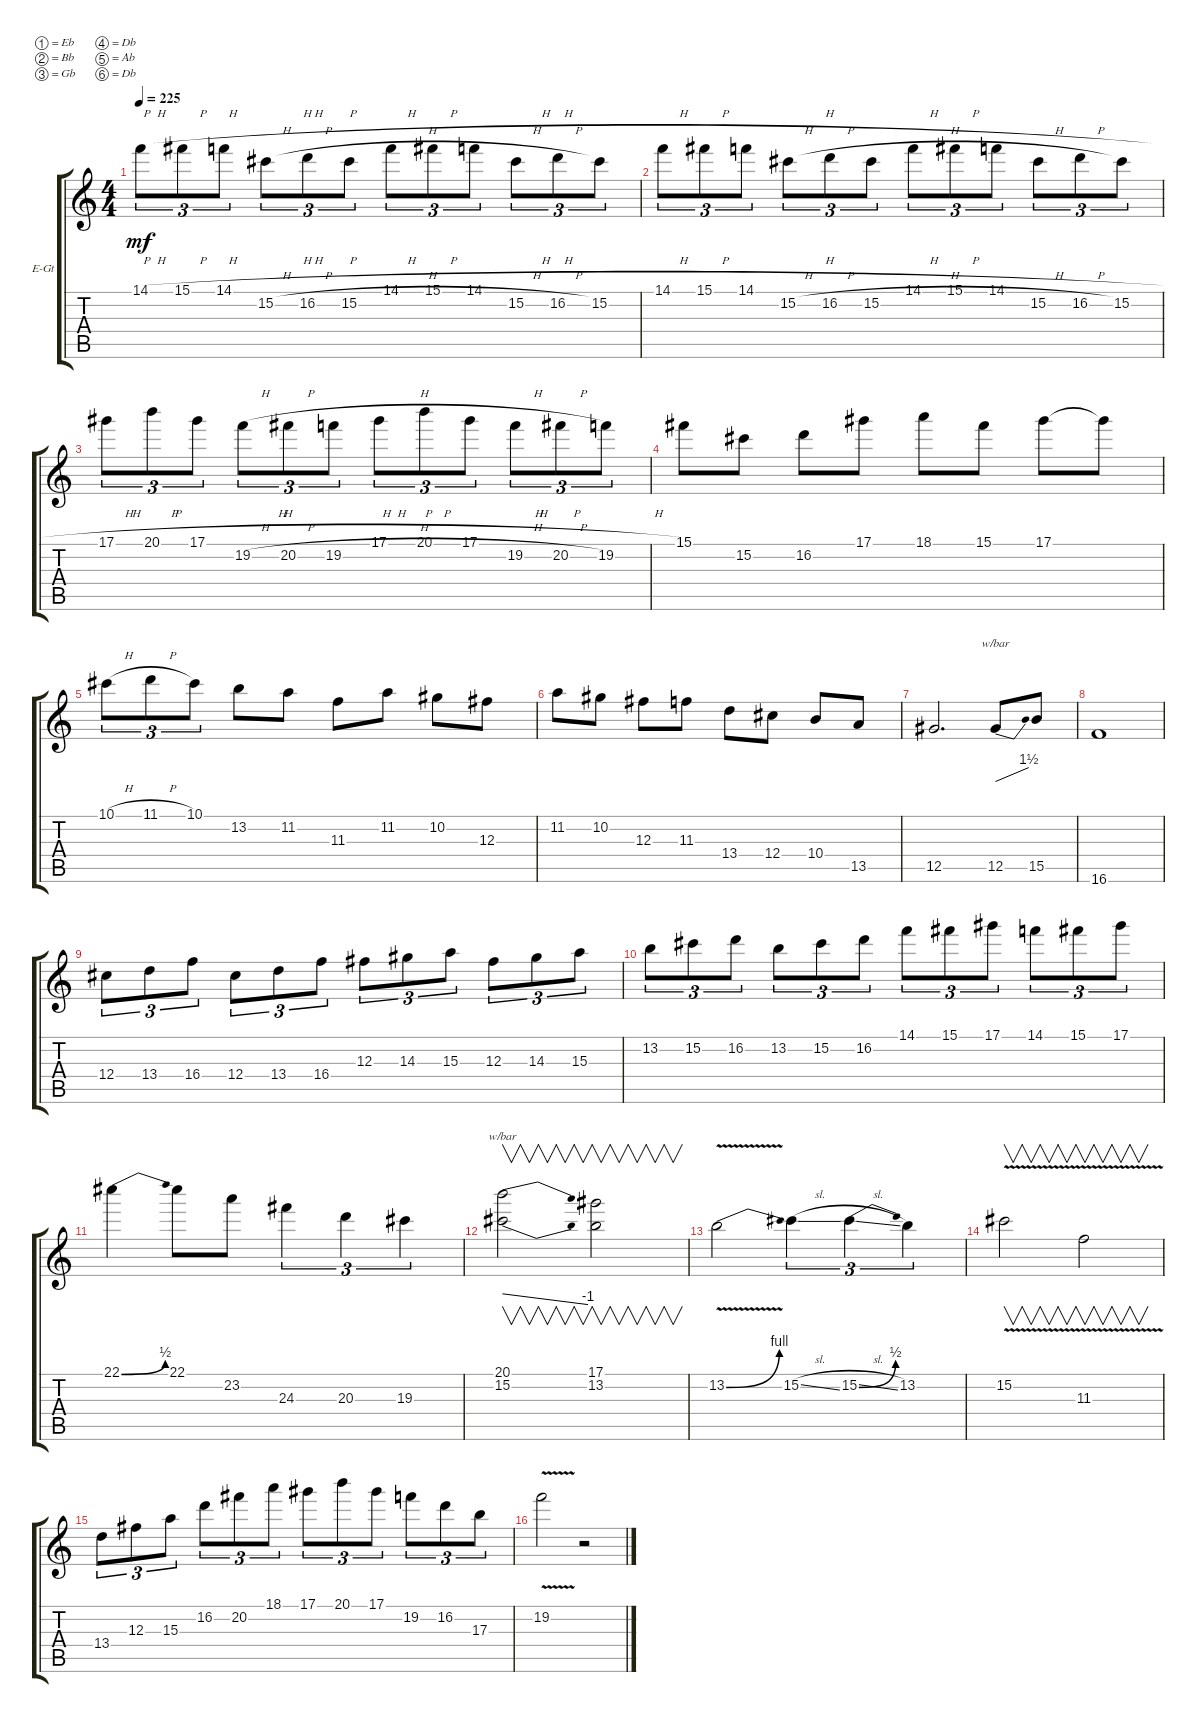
\bracketExtendMode groupsimilarinstruments
\firstSystemTrackNameOrientation horizontal
\otherSystemsTrackNameOrientation horizontal
\track ("solo" "E-Gt") {instrument distortionguitar}
\staff {score tabs}
\tuning (Eb4 Bb3 Gb3 Db3 Ab2 Db2)
\ts (4 4)
\tempo 225
\clef g2
\ks c
14.1{h}.8{tu (3 2) dy mf} 15.1{h}.8{tu (3 2)} 14.1{h}.8{tu (3 2)} 15.2{h}.8{tu (3 2)} 16.2{h}.8{tu (3 2)} 15.2{h}.8{tu (3 2)} 14.1{h}.8{tu (3 2)} 15.1{h}.8{tu (3 2)} 14.1{h}.8{tu (3 2)} 15.2{h}.8{tu (3 2)} 16.2{h}.8{tu (3 2)} 15.2.8{tu (3 2)} |
14.1{h}.8{tu (3 2)} 15.1{h}.8{tu (3 2)} 14.1{h}.8{tu (3 2)} 15.2{h}.8{tu (3 2)} 16.2{h}.8{tu (3 2)} 15.2{h}.8{tu (3 2)} 14.1{h}.8{tu (3 2)} 15.1{h}.8{tu (3 2)} 14.1{h}.8{tu (3 2)} 15.2{h}.8{tu (3 2)} 16.2{h}.8{tu (3 2)} 15.2.8{tu (3 2)} |
17.1{h}.8{tu (3 2)} 20.1{h}.8{tu (3 2)} 17.1{h}.8{tu (3 2)} 19.2{h}.8{tu (3 2)} 20.2{h}.8{tu (3 2)} 19.2{h}.8{tu (3 2)} 17.1{h}.8{tu (3 2)} 20.1{h}.8{tu (3 2)} 17.1{h}.8{tu (3 2)} 19.2{h}.8{tu (3 2)} 20.2{h}.8{tu (3 2)} 19.2.8{tu (3 2)} |
15.1.8 15.2.8 16.2.8 17.1.8 18.1.8 15.1.8 17.1.8 17.1{t}.8 |
10.1{h}.8{tu (3 2)} 11.1{h}.8{tu (3 2)} 10.1.8{tu (3 2)} 13.2.8 11.2.8 11.3.8 11.2.8 10.2.8 12.3.8 |
11.2.8 10.2.8 12.3.8 11.3.8 13.4.8 12.4.8 10.4.8 13.5.8 |
12.5.2{d} 12.5.8{tbe (dive default 53.4 0 60 6)} 15.5.8 |
16.6.1 |
12.4.8{tu (3 2)} 13.4.8{tu (3 2)} 16.4.8{tu (3 2)} 12.4.8{tu (3 2)} 13.4.8{tu (3 2)} 16.4.8{tu (3 2)} 12.3.8{tu (3 2)} 14.3.8{tu (3 2)} 15.3.8{tu (3 2)} 12.3.8{tu (3 2)} 14.3.8{tu (3 2)} 15.3.8{tu (3 2)} |
13.2.8{tu (3 2)} 15.2.8{tu (3 2)} 16.2.8{tu (3 2)} 13.2.8{tu (3 2)} 15.2.8{tu (3 2)} 16.2.8{tu (3 2)} 14.1.8{tu (3 2)} 15.1.8{tu (3 2)} 17.1.8{tu (3 2)} 14.1.8{tu (3 2)} 15.1.8{tu (3 2)} 17.1.8{tu (3 2)} |
22.1{be (bend 0 0 30 2)}.4 22.1.8 23.2.8 24.3.4{tu (3 2)} 20.3.4{tu (3 2)} 19.3.4{tu (3 2)} |
(20.1 15.2).2{v tbe (dive default 48 0 60 -4)} (17.1 13.2).2{v} |
13.2{be (bend 0 0 15 4) v}.2 15.2{sl}.4{tu (3 2)} 15.2{be (bend 0 0 24 2) sl}.4{tu (3 2)} 13.2.4{tu (3 2)} |
15.2{v}.2{v} 11.3{v}.2{v} |
13.4.8{tu (3 2)} 12.3.8{tu (3 2)} 15.3.8{tu (3 2)} 16.2.8{tu (3 2)} 20.2.8{tu (3 2)} 18.1.8{tu (3 2)} 17.1.8{tu (3 2)} 20.1.8{tu (3 2)} 17.1.8{tu (3 2)} 19.2.8{tu (3 2)} 16.2.8{tu (3 2)} 17.3.8{tu (3 2)} |
19.2{v}.2 r.2
